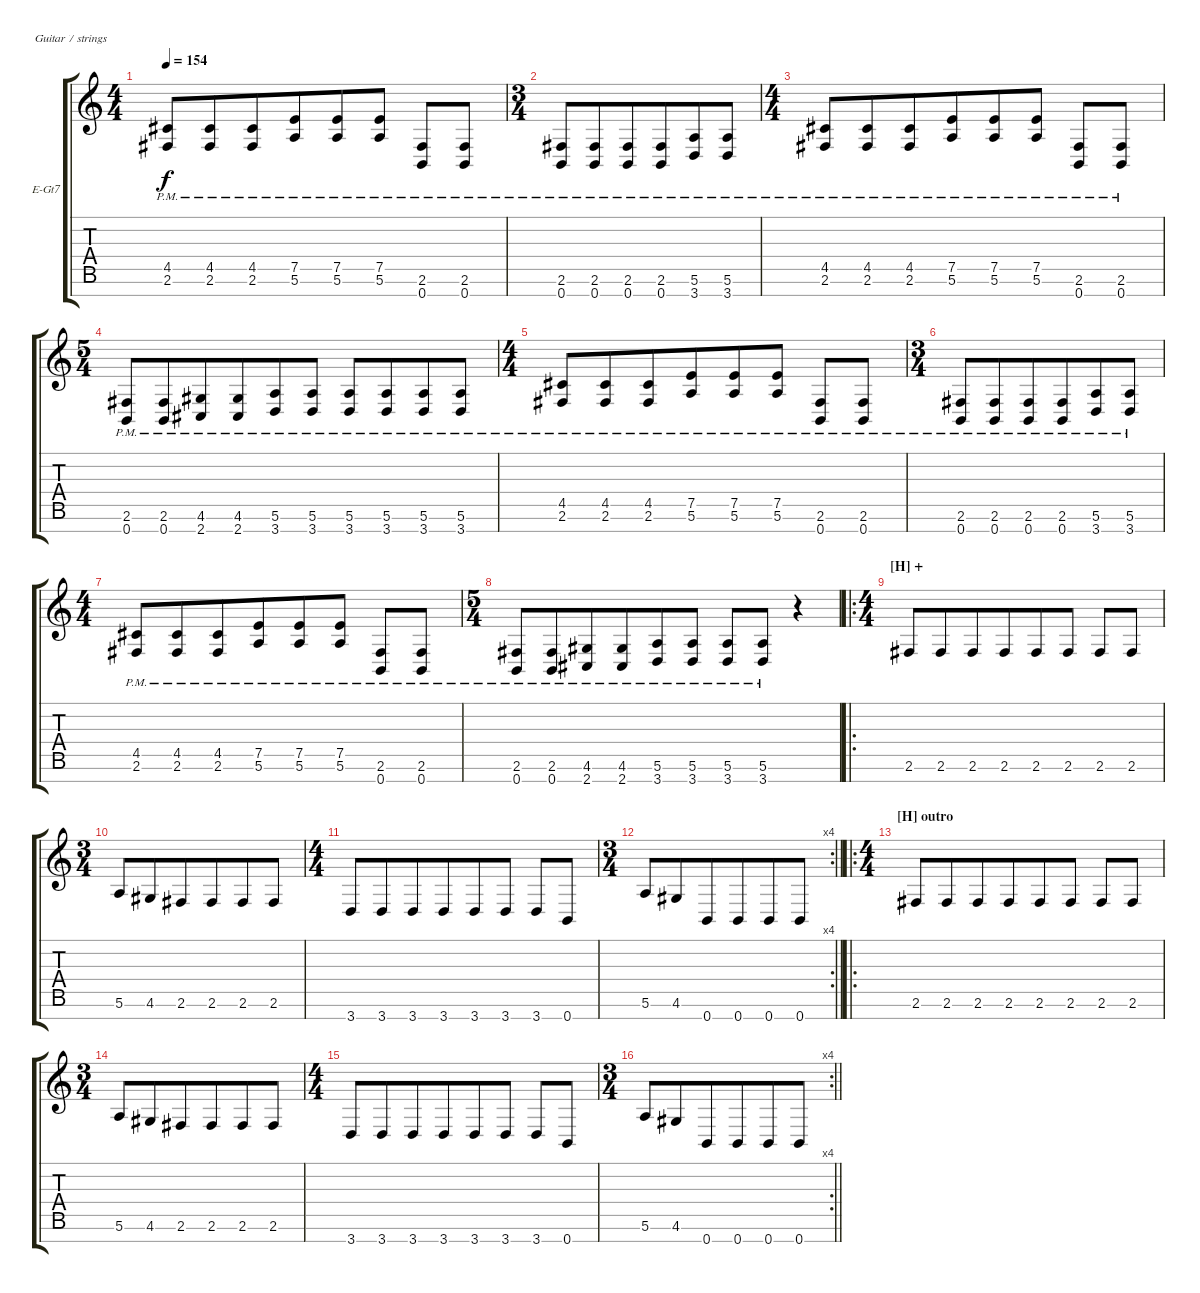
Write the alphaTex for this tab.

\bracketExtendMode groupsimilarinstruments
\firstSystemTrackNameOrientation horizontal
\otherSystemsTrackNameOrientation horizontal
\track ("Javier Reyes - Rhythm" "E-Gt7") {instrument distortionguitar}
\staff {score tabs}
\tuning (E4 B3 G3 D3 A2 E2 B1)
\ts (4 4)
\beaming (8 6 4)
\tempo 154
\clef g2
\ks c
(4.5{pm} 2.6).8{dy f} (4.5{pm} 2.6).8 (4.5{pm} 2.6).8 (7.5{pm} 5.6).8 (7.5{pm} 5.6).8 (7.5{pm} 5.6).8 (2.6{pm} 0.7).8 (2.6{pm} 0.7).8 |
\ts (3 4)
\beaming (8 6 4)
(2.6{pm} 0.7).8 (2.6{pm} 0.7).8 (2.6{pm} 0.7).8 (2.6{pm} 0.7).8 (5.6{pm} 3.7).8 (5.6{pm} 3.7).8 |
\ts (4 4)
\beaming (8 6 4)
(4.5{pm} 2.6).8 (4.5{pm} 2.6).8 (4.5{pm} 2.6).8 (7.5{pm} 5.6).8 (7.5{pm} 5.6).8 (7.5{pm} 5.6).8 (2.6{pm} 0.7).8 (2.6{pm} 0.7).8 |
\ts (5 4)
\beaming (8 6 4)
(2.6{pm} 0.7).8 (2.6{pm} 0.7).8 (4.6{pm} 2.7).8 (4.6{pm} 2.7).8 (5.6{pm} 3.7).8 (5.6{pm} 3.7).8 (5.6{pm} 3.7).8 (5.6{pm} 3.7).8 (5.6{pm} 3.7).8 (5.6{pm} 3.7).8 |
\ts (4 4)
\beaming (8 6 4)
(4.5{pm} 2.6).8 (4.5{pm} 2.6).8 (4.5{pm} 2.6).8 (7.5{pm} 5.6).8 (7.5{pm} 5.6).8 (7.5{pm} 5.6).8 (2.6{pm} 0.7).8 (2.6{pm} 0.7).8 |
\ts (3 4)
\beaming (8 6 4)
(2.6{pm} 0.7).8 (2.6{pm} 0.7).8 (2.6{pm} 0.7).8 (2.6{pm} 0.7).8 (5.6{pm} 3.7).8 (5.6{pm} 3.7).8 |
\ts (4 4)
\beaming (8 6 4)
(4.5{pm} 2.6).8 (4.5{pm} 2.6).8 (4.5{pm} 2.6).8 (7.5{pm} 5.6).8 (7.5{pm} 5.6).8 (7.5{pm} 5.6).8 (2.6{pm} 0.7).8 (2.6{pm} 0.7).8 |
\ts (5 4)
\beaming (8 6 4)
(2.6{pm} 0.7).8 (2.6{pm} 0.7).8 (4.6{pm} 2.7).8 (4.6{pm} 2.7).8 (5.6{pm} 3.7).8 (5.6{pm} 3.7).8 (5.6{pm} 3.7).8 (5.6{pm} 3.7).8 r.4 |
\ro
\ts (4 4)
\beaming (8 6 4)
\section ("H" "+")
2.6.8 2.6.8 2.6.8 2.6.8 2.6.8 2.6.8 2.6.8 2.6.8 |
\ts (3 4)
\beaming (8 6 4)
5.6.8 4.6.8 2.6.8 2.6.8 2.6.8 2.6.8 |
\ts (4 4)
\beaming (8 6 4)
3.7.8 3.7.8 3.7.8 3.7.8 3.7.8 3.7.8 3.7.8 0.7.8 |
\rc 4
\ts (3 4)
\beaming (8 6 4)
\barLineRight lightlight
5.6.8 4.6.8 0.7.8 0.7.8 0.7.8 0.7.8 |
\ro
\ts (4 4)
\beaming (8 6 4)
\section ("H" "outro")
2.6.8 2.6.8 2.6.8 2.6.8 2.6.8 2.6.8 2.6.8 2.6.8 |
\ts (3 4)
\beaming (8 6 4)
5.6.8 4.6.8 2.6.8 2.6.8 2.6.8 2.6.8 |
\ts (4 4)
\beaming (8 6 4)
3.7.8 3.7.8 3.7.8 3.7.8 3.7.8 3.7.8 3.7.8 0.7.8 |
\rc 4
\ts (3 4)
\beaming (8 6 4)
\barLineRight lightlight
5.6.8 4.6.8 0.7.8 0.7.8 0.7.8 0.7.8
